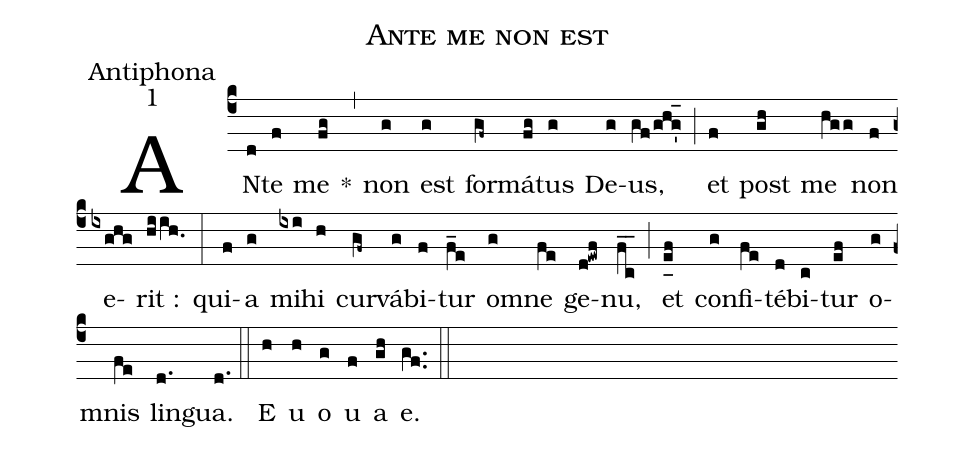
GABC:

name:Ante me non est;
office-part:Antiphona;
mode:1;
%%
(c4) AN(d)te(f) me(fg) *(,) non(g) est(g) for(gf~)má(fg)tus(g) De(g)us,(gf/ghg'_1) (;) et(f) post(gh) me(hgg) non(f) e(ixghg)rit :(hiih.0) (:) qui(f)a(g) mi(ixi)hi(h) cur(gf~)vá(g)bi(f)tur(f_e) o(g)mne(fe) ge(d!ewf)nu,(fc__) (;) et(e_[uh:l]f) con(g)fi(fe)té(d)bi(c)tur(ef) o(g)mnis(fe) lin(d.)gua.(d.) (::) <eu>E(h) u(h) o(g) u(f) a(gh) e.</eu>(gf..) (::)
